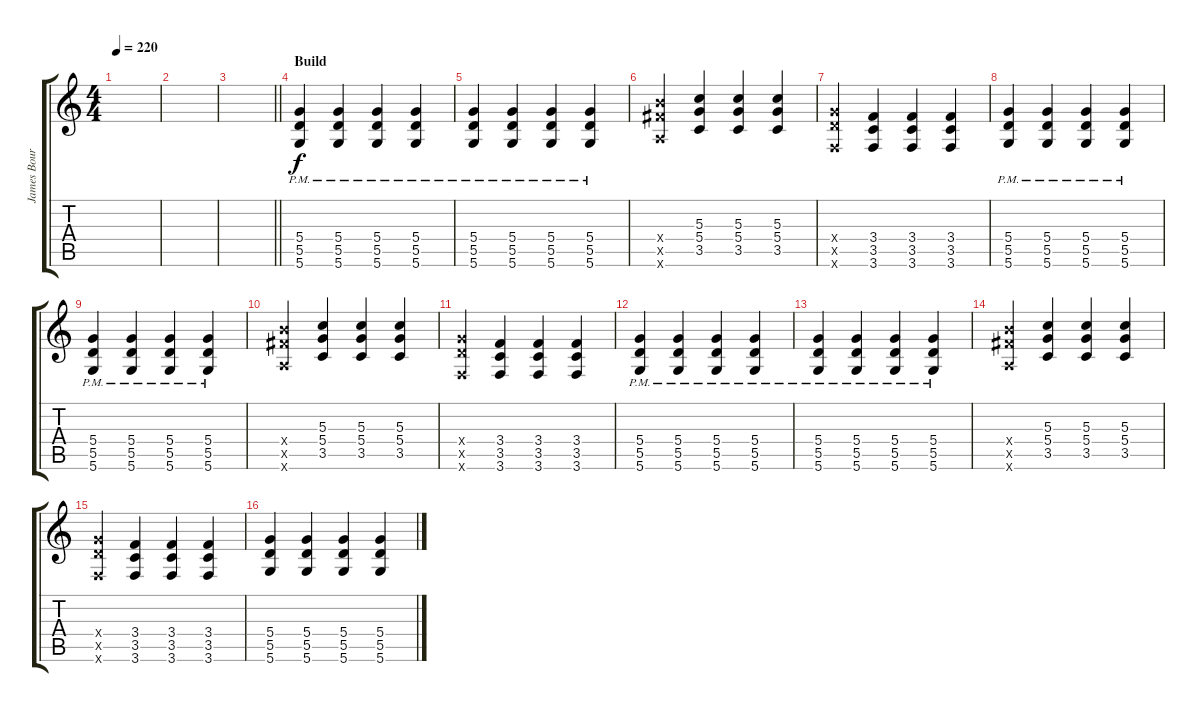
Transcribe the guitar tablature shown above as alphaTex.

\track ("James Bourne" "James Bour") {instrument distortionguitar}
\staff {score tabs}
\tuning (E4 B3 G3 D3 A2 D2) {hide}
\ts (4 4)
\tempo 220
\clef g2
\ks c
|
|
\barLineRight lightlight
|
\section ("" "Build")
(5.4{pm} 5.5{pm} 5.6{pm}).4 (5.4{pm} 5.5{pm} 5.6{pm}).4 (5.4{pm} 5.5{pm} 5.6{pm}).4 (5.4{pm} 5.5{pm} 5.6{pm}).4 |
(5.4{pm} 5.5{pm} 5.6{pm}).4 (5.4{pm} 5.5{pm} 5.6{pm}).4 (5.4{pm} 5.5{pm} 5.6{pm}).4 (5.4{pm} 5.5{pm} 5.6{pm}).4 |
(9.4{x} 9.5{x} 7.6{x}).4 (5.3 5.4 3.5).4 (5.3 5.4 3.5).4 (5.3 5.4 3.5).4 |
(5.4{x} 5.5{x} 3.6{x}).4 (3.4 3.5 3.6).4 (3.4 3.5 3.6).4 (3.4 3.5 3.6).4 |
(5.4{pm} 5.5{pm} 5.6{pm}).4 (5.4{pm} 5.5{pm} 5.6{pm}).4 (5.4{pm} 5.5{pm} 5.6{pm}).4 (5.4{pm} 5.5{pm} 5.6{pm}).4 |
(5.4{pm} 5.5{pm} 5.6{pm}).4 (5.4{pm} 5.5{pm} 5.6{pm}).4 (5.4{pm} 5.5{pm} 5.6{pm}).4 (5.4{pm} 5.5{pm} 5.6{pm}).4 |
(9.4{x} 9.5{x} 7.6{x}).4 (5.3 5.4 3.5).4 (5.3 5.4 3.5).4 (5.3 5.4 3.5).4 |
(5.4{x} 5.5{x} 3.6{x}).4 (3.4 3.5 3.6).4 (3.4 3.5 3.6).4 (3.4 3.5 3.6).4 |
(5.4{pm} 5.5{pm} 5.6{pm}).4 (5.4{pm} 5.5{pm} 5.6{pm}).4 (5.4{pm} 5.5{pm} 5.6{pm}).4 (5.4{pm} 5.5{pm} 5.6{pm}).4 |
(5.4{pm} 5.5{pm} 5.6{pm}).4 (5.4{pm} 5.5{pm} 5.6{pm}).4 (5.4{pm} 5.5{pm} 5.6{pm}).4 (5.4{pm} 5.5{pm} 5.6{pm}).4 |
(9.4{x} 9.5{x} 7.6{x}).4 (5.3 5.4 3.5).4 (5.3 5.4 3.5).4 (5.3 5.4 3.5).4 |
(5.4{x} 5.5{x} 3.6{x}).4 (3.4 3.5 3.6).4 (3.4 3.5 3.6).4 (3.4 3.5 3.6).4 |
(5.4 5.5 5.6).4 (5.4 5.5 5.6).4 (5.4 5.5 5.6).4 (5.4 5.5 5.6).4
